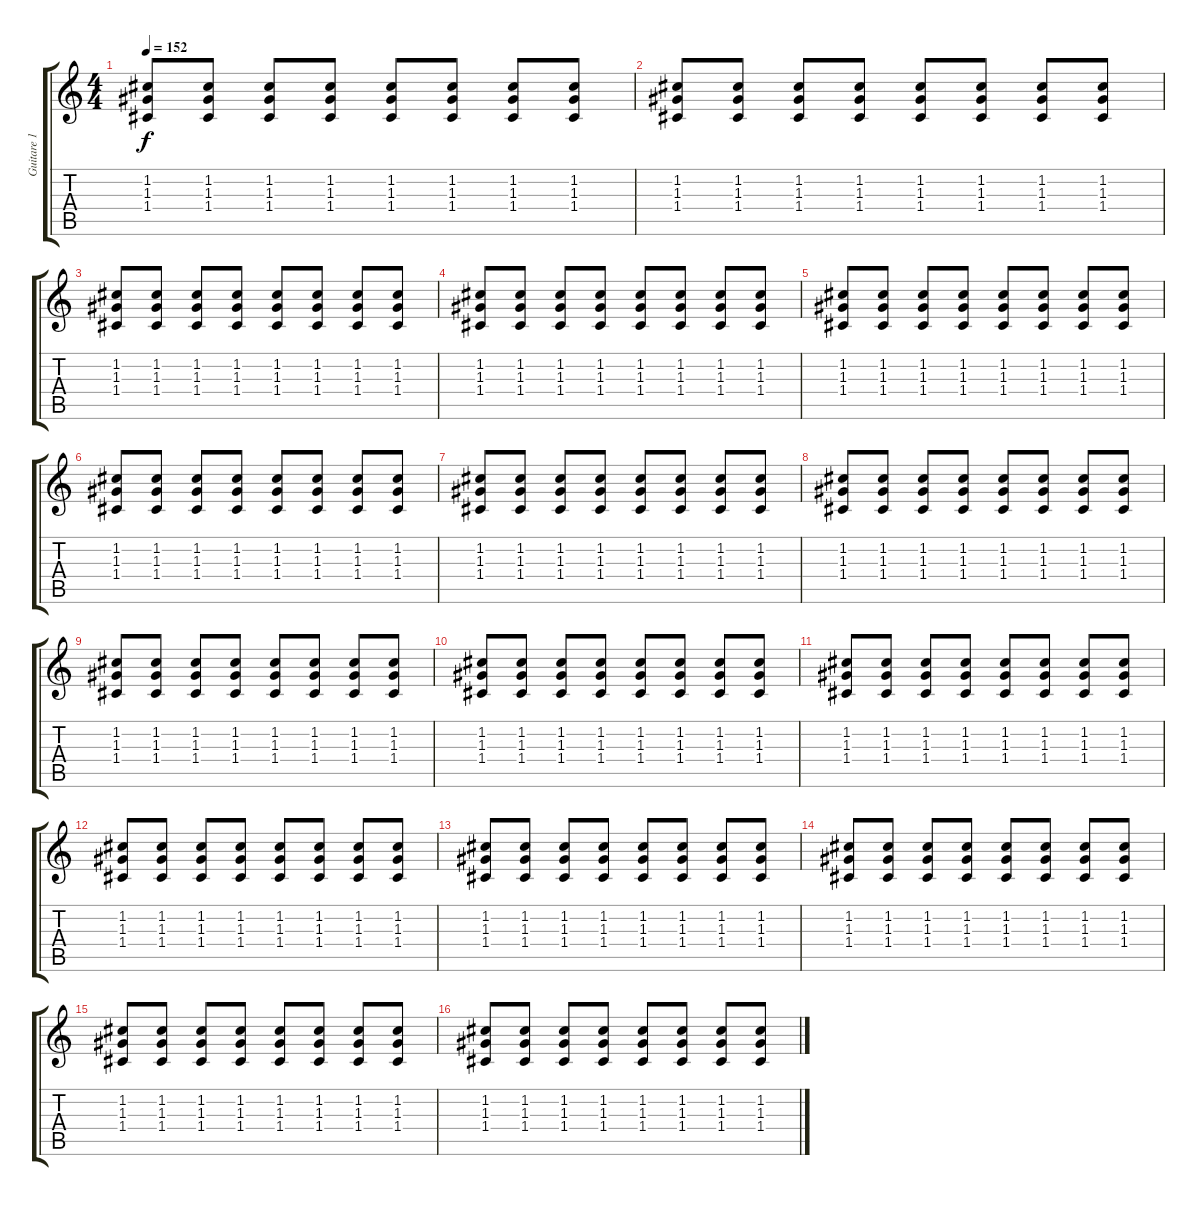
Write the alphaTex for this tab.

\track ("Guitare 1" "Guitare 1") {instrument distortionguitar}
\staff {score tabs}
\tuning (Eb4 C4 G3 C3 G2 C2) {hide}
\ts (4 4)
\tempo 152
\clef g2
\ks c
(1.2 1.3 1.4).8{dy f volume 11} (1.2 1.3 1.4).8 (1.2 1.3 1.4).8 (1.2 1.3 1.4).8 (1.2 1.3 1.4).8 (1.2 1.3 1.4).8 (1.2 1.3 1.4).8 (1.2 1.3 1.4).8 |
(1.2 1.3 1.4).8 (1.2 1.3 1.4).8 (1.2 1.3 1.4).8 (1.2 1.3 1.4).8 (1.2 1.3 1.4).8 (1.2 1.3 1.4).8 (1.2 1.3 1.4).8 (1.2 1.3 1.4).8 |
(1.2 1.3 1.4).8 (1.2 1.3 1.4).8 (1.2 1.3 1.4).8 (1.2 1.3 1.4).8 (1.2 1.3 1.4).8 (1.2 1.3 1.4).8 (1.2 1.3 1.4).8 (1.2 1.3 1.4).8 |
(1.2 1.3 1.4).8 (1.2 1.3 1.4).8 (1.2 1.3 1.4).8 (1.2 1.3 1.4).8 (1.2 1.3 1.4).8 (1.2 1.3 1.4).8 (1.2 1.3 1.4).8 (1.2 1.3 1.4).8 |
(1.2 1.3 1.4).8 (1.2 1.3 1.4).8 (1.2 1.3 1.4).8 (1.2 1.3 1.4).8 (1.2 1.3 1.4).8 (1.2 1.3 1.4).8 (1.2 1.3 1.4).8 (1.2 1.3 1.4).8 |
(1.2 1.3 1.4).8 (1.2 1.3 1.4).8 (1.2 1.3 1.4).8 (1.2 1.3 1.4).8 (1.2 1.3 1.4).8 (1.2 1.3 1.4).8 (1.2 1.3 1.4).8 (1.2 1.3 1.4).8 |
(1.2 1.3 1.4).8 (1.2 1.3 1.4).8 (1.2 1.3 1.4).8 (1.2 1.3 1.4).8 (1.2 1.3 1.4).8 (1.2 1.3 1.4).8 (1.2 1.3 1.4).8 (1.2 1.3 1.4).8 |
(1.2 1.3 1.4).8 (1.2 1.3 1.4).8 (1.2 1.3 1.4).8 (1.2 1.3 1.4).8 (1.2 1.3 1.4).8 (1.2 1.3 1.4).8 (1.2 1.3 1.4).8 (1.2 1.3 1.4).8 |
(1.2 1.3 1.4).8{volume 11} (1.2 1.3 1.4).8 (1.2 1.3 1.4).8 (1.2 1.3 1.4).8 (1.2 1.3 1.4).8 (1.2 1.3 1.4).8 (1.2 1.3 1.4).8 (1.2 1.3 1.4).8 |
(1.2 1.3 1.4).8 (1.2 1.3 1.4).8 (1.2 1.3 1.4).8 (1.2 1.3 1.4).8 (1.2 1.3 1.4).8 (1.2 1.3 1.4).8 (1.2 1.3 1.4).8 (1.2 1.3 1.4).8 |
(1.2 1.3 1.4).8 (1.2 1.3 1.4).8 (1.2 1.3 1.4).8 (1.2 1.3 1.4).8 (1.2 1.3 1.4).8 (1.2 1.3 1.4).8 (1.2 1.3 1.4).8 (1.2 1.3 1.4).8 |
(1.2 1.3 1.4).8 (1.2 1.3 1.4).8 (1.2 1.3 1.4).8 (1.2 1.3 1.4).8 (1.2 1.3 1.4).8 (1.2 1.3 1.4).8 (1.2 1.3 1.4).8 (1.2 1.3 1.4).8 |
(1.2 1.3 1.4).8 (1.2 1.3 1.4).8 (1.2 1.3 1.4).8 (1.2 1.3 1.4).8 (1.2 1.3 1.4).8 (1.2 1.3 1.4).8 (1.2 1.3 1.4).8 (1.2 1.3 1.4).8 |
(1.2 1.3 1.4).8 (1.2 1.3 1.4).8 (1.2 1.3 1.4).8 (1.2 1.3 1.4).8 (1.2 1.3 1.4).8 (1.2 1.3 1.4).8 (1.2 1.3 1.4).8 (1.2 1.3 1.4).8 |
(1.2 1.3 1.4).8 (1.2 1.3 1.4).8 (1.2 1.3 1.4).8 (1.2 1.3 1.4).8 (1.2 1.3 1.4).8 (1.2 1.3 1.4).8 (1.2 1.3 1.4).8 (1.2 1.3 1.4).8 |
(1.2 1.3 1.4).8 (1.2 1.3 1.4).8 (1.2 1.3 1.4).8 (1.2 1.3 1.4).8 (1.2 1.3 1.4).8 (1.2 1.3 1.4).8 (1.2 1.3 1.4).8 (1.2 1.3 1.4).8
